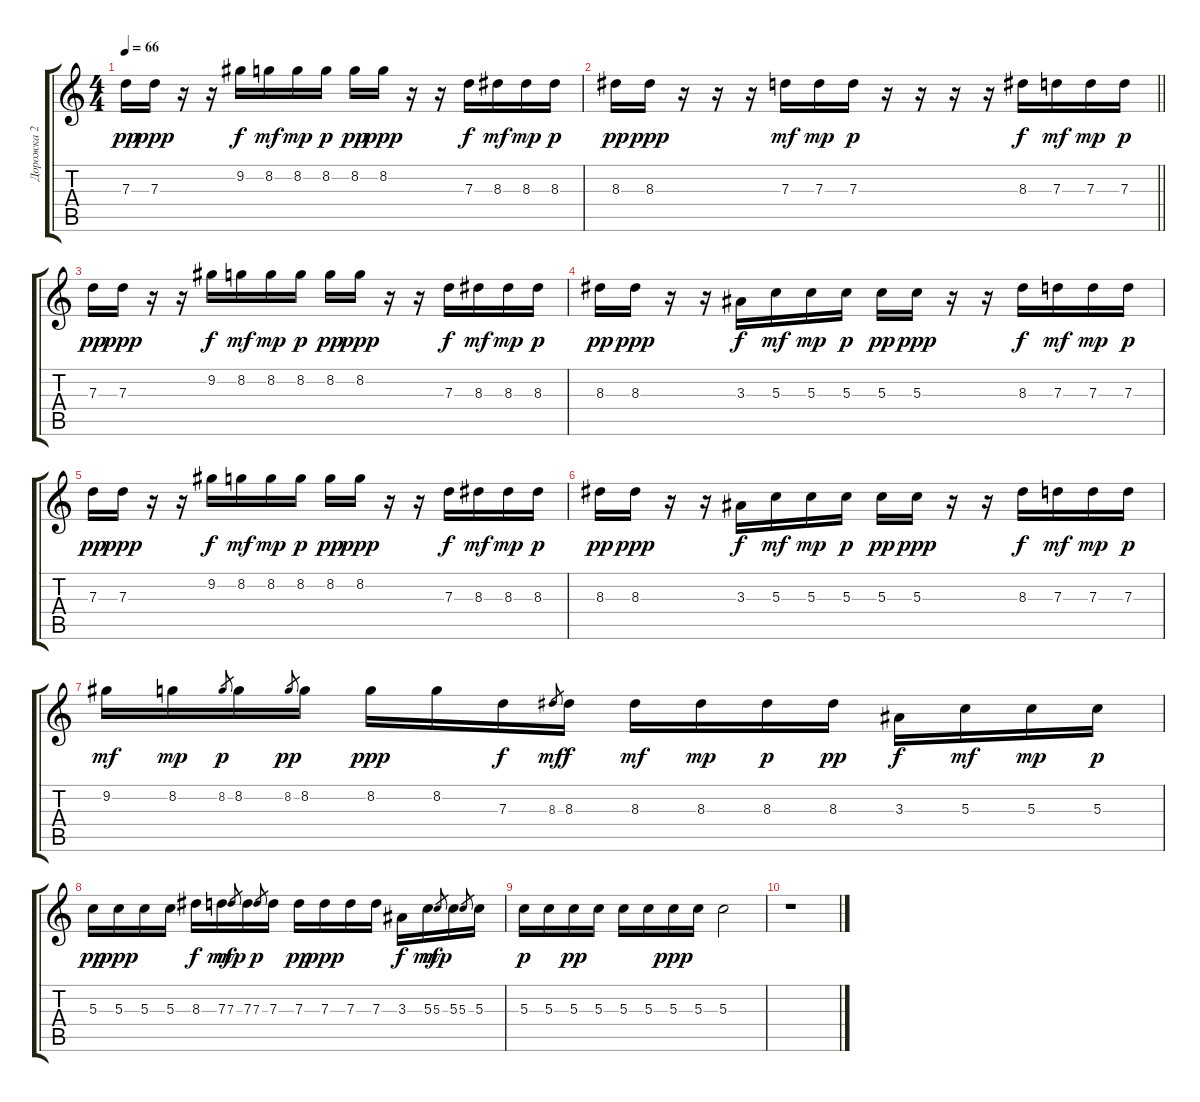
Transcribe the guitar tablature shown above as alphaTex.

\track ("Дорожка 2" "Дорожка 2") {instrument electricguitarjazz}
\staff {score tabs}
\tuning (E4 B3 G3 D3 A2 E2) {hide}
\ts (4 4)
\tempo 66
\clef g2
\ks c
7.3.16{dy pp} 7.3.16{dy ppp} r.16 r.16 9.2.16{dy f} 8.2.16{dy mf} 8.2.16{dy mp} 8.2.16{dy p} 8.2.16{dy pp} 8.2.16{dy ppp} r.16 r.16 7.3.16{dy f} 8.3.16{dy mf} 8.3.16{dy mp} 8.3.16{dy p} |
\barLineRight lightlight
8.3.16{dy pp} 8.3.16{dy ppp} r.16 r.16 r.16 7.3.16{dy mf} 7.3.16{dy mp} 7.3.16{dy p} r.16 r.16 r.16 r.16 8.3.16{dy f} 7.3.16{dy mf} 7.3.16{dy mp} 7.3.16{dy p} |
7.3.16{dy pp} 7.3.16{dy ppp} r.16 r.16 9.2.16{dy f} 8.2.16{dy mf} 8.2.16{dy mp} 8.2.16{dy p} 8.2.16{dy pp} 8.2.16{dy ppp} r.16 r.16 7.3.16{dy f} 8.3.16{dy mf} 8.3.16{dy mp} 8.3.16{dy p} |
8.3.16{dy pp} 8.3.16{dy ppp} r.16 r.16 3.3.16{dy f} 5.3.16{dy mf} 5.3.16{dy mp} 5.3.16{dy p} 5.3.16{dy pp} 5.3.16{dy ppp} r.16 r.16 8.3.16{dy f} 7.3.16{dy mf} 7.3.16{dy mp} 7.3.16{dy p} |
7.3.16{dy pp} 7.3.16{dy ppp} r.16 r.16 9.2.16{dy f} 8.2.16{dy mf} 8.2.16{dy mp} 8.2.16{dy p} 8.2.16{dy pp} 8.2.16{dy ppp} r.16 r.16 7.3.16{dy f} 8.3.16{dy mf} 8.3.16{dy mp} 8.3.16{dy p} |
8.3.16{dy pp} 8.3.16{dy ppp} r.16 r.16 3.3.16{dy f} 5.3.16{dy mf} 5.3.16{dy mp} 5.3.16{dy p} 5.3.16{dy pp} 5.3.16{dy ppp} r.16 r.16 8.3.16{dy f} 7.3.16{dy mf} 7.3.16{dy mp} 7.3.16{dy p} |
9.2.16{dy mf} 8.2.16{dy mp} 8.2.8{gr dy p} 8.2.16 8.2.8{gr dy pp} 8.2.16 8.2.16{dy ppp} 8.2.16 7.3.16{dy f} 8.3.8{gr dy mf} 8.3.16{dy f} 8.3.16{dy mf} 8.3.16{dy mp} 8.3.16{dy p} 8.3.16{dy pp} 3.3.16{dy f} 5.3.16{dy mf} 5.3.16{dy mp} 5.3.16{dy p} |
5.3.16{dy pp} 5.3.16{dy ppp} 5.3.16 5.3.16 8.3.16{dy f} 7.3.16{dy mf} 7.3.8{gr dy mp} 7.3.16 7.3.8{gr dy p} 7.3.16 7.3.16{dy pp} 7.3.16{dy ppp} 7.3.16 7.3.16 3.3.16{dy f} 5.3.16{dy mf} 5.3.8{gr dy mp} 5.3.16 5.3.8{gr} 5.3.16 |
5.3.16{dy p} 5.3.16 5.3.16{dy pp} 5.3.16 5.3.16 5.3.16 5.3.16{dy ppp} 5.3.16 5.3.2 |
r.1
